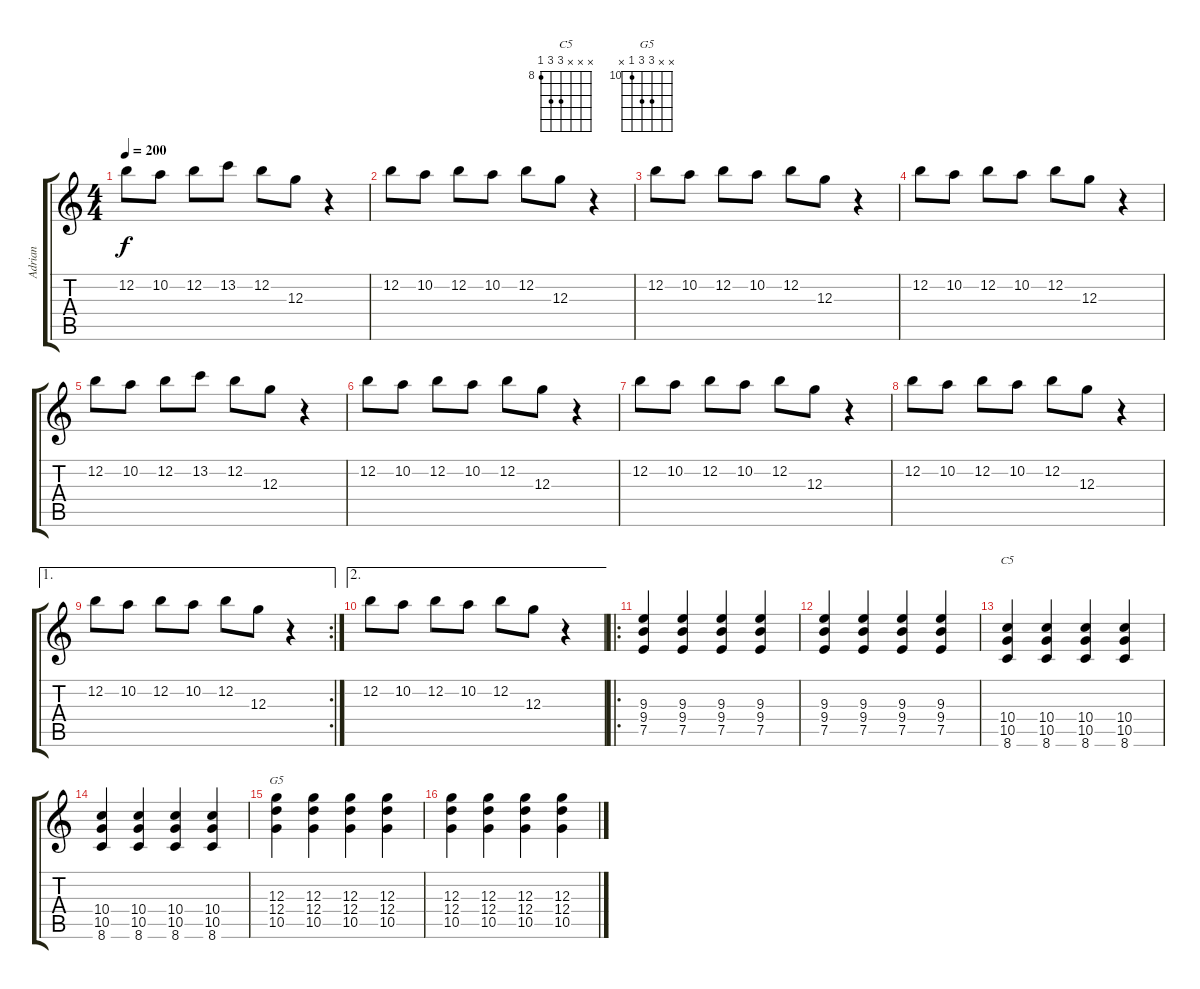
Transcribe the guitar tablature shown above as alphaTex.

\track ("Adrian" "Adrian") {instrument distortionguitar}
\staff {score tabs}
\tuning (E4 B3 G3 D3 A2 E2) {hide}
\chord ("C5" x x x 10 10 8) {firstfret 8}
\chord ("G5" x x 12 12 10 x) {firstfret 10}
\ts (4 4)
\tempo 200
\clef g2
\ks c
12.2.8{dy f} 10.2.8 12.2.8 13.2.8 12.2.8 12.3.8 r.4 |
12.2.8 10.2.8 12.2.8 10.2.8 12.2.8 12.3.8 r.4 |
12.2.8 10.2.8 12.2.8 10.2.8 12.2.8 12.3.8 r.4 |
12.2.8 10.2.8 12.2.8 10.2.8 12.2.8 12.3.8 r.4 |
12.2.8 10.2.8 12.2.8 13.2.8 12.2.8 12.3.8 r.4 |
12.2.8 10.2.8 12.2.8 10.2.8 12.2.8 12.3.8 r.4 |
12.2.8 10.2.8 12.2.8 10.2.8 12.2.8 12.3.8 r.4 |
12.2.8 10.2.8 12.2.8 10.2.8 12.2.8 12.3.8 r.4 |
\ae 1
\rc 2
12.2.8 10.2.8 12.2.8 10.2.8 12.2.8 12.3.8 r.4 |
\ae 2
12.2.8 10.2.8 12.2.8 10.2.8 12.2.8 12.3.8 r.4 |
\ro
(9.3 9.4 7.5).4 (9.3 9.4 7.5).4 (9.3 9.4 7.5).4 (9.3 9.4 7.5).4 |
(9.3 9.4 7.5).4 (9.3 9.4 7.5).4 (9.3 9.4 7.5).4 (9.3 9.4 7.5).4 |
(10.4 10.5 8.6).4{ch "C5"} (10.4 10.5 8.6).4 (10.4 10.5 8.6).4 (10.4 10.5 8.6).4 |
(10.4 10.5 8.6).4 (10.4 10.5 8.6).4 (10.4 10.5 8.6).4 (10.4 10.5 8.6).4 |
(12.3 12.4 10.5).4{ch "G5"} (12.3 12.4 10.5).4 (12.3 12.4 10.5).4 (12.3 12.4 10.5).4 |
(12.3 12.4 10.5).4 (12.3 12.4 10.5).4 (12.3 12.4 10.5).4 (12.3 12.4 10.5).4
